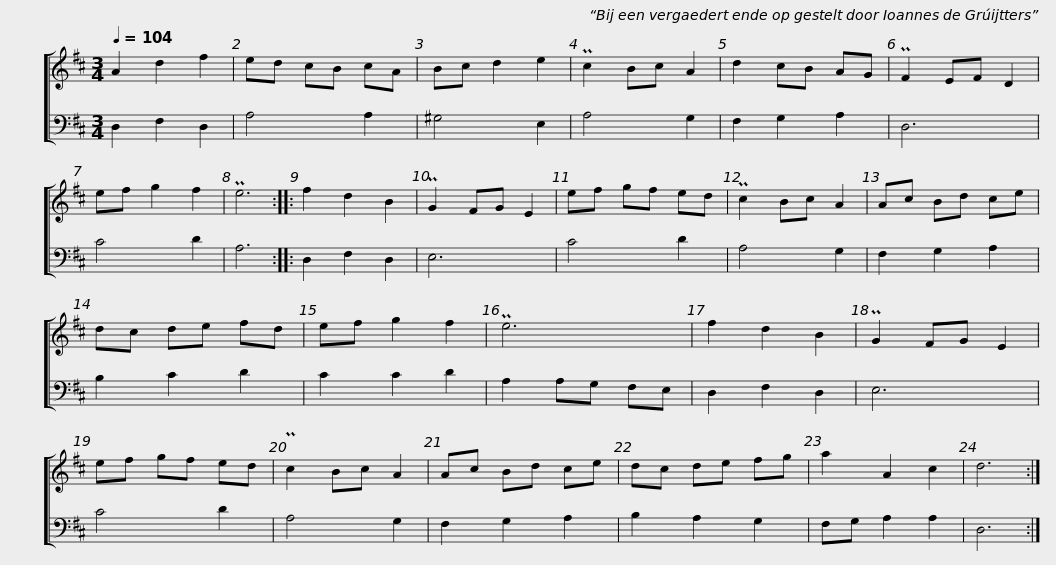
X:1
%%score [ 1 2 ]
L:1/8
Q:1/4=104
M:3/4
I:linebreak $
K:D
V:1 treble
V:2 bass
V:1
 A2 d2 f2 | ed cB cA | Bc d2 e2 | Pc2 Bc A2 |$ d2 cB AG | %5
 PF2 EF D2 | ef g2 f2 | Pe6 ::$ f2 d2 B2 | PG2 FG E2 | %10
 ef gf ed | Pc2 Bc A2 |$ Ac Bd ce | dc de fd | ef g2 f2 | %15
 Pe6 |$ f2 d2 B2 | PG2 FG E2 | ef gf ed | Pc2 Bc A2 |$ %20
 Ac Bd ce | dc de fg | a2 A2 c2 | d6 :| %24
V:2
 D,2 F,2 D,2 | A,4 A,2 | ^G,4 E,2 | A,4 G,2 |$ F,2 G,2 A,2 | %5
 D,6 | C4 D2 | A,6 ::$ D,2 F,2 D,2 | E,6 | %10
 C4 D2 | A,4 G,2 |$ F,2 G,2 A,2 | B,2 C2 D2 | C2 C2 D2 | %15
 A,2 A,G, F,E, |$ D,2 F,2 D,2 | E,6 | C4 D2 | A,4 G,2 |$ %20
 F,2 G,2 A,2 | B,2 A,2 G,2 | F,G, A,2 A,2 | D,6 :| %24
